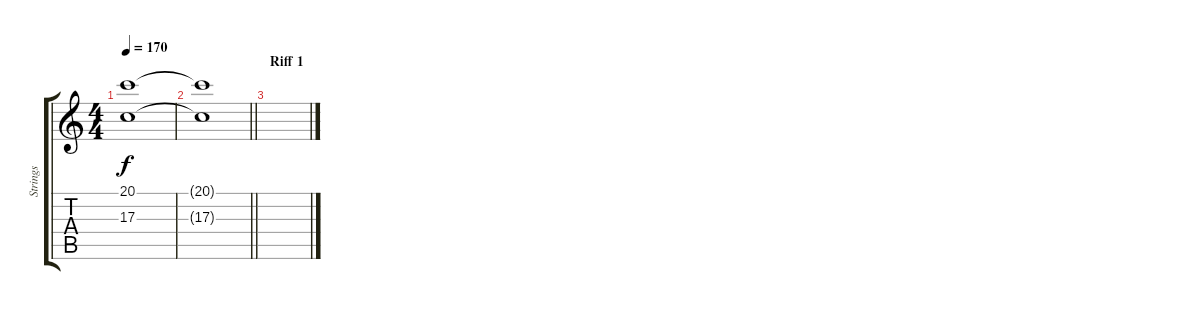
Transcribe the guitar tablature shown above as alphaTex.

\track ("Strings" "Strings") {instrument stringensemble1}
\staff {score tabs}
\tuning (E4 B3 G3 D3 A2 E2) {hide}
\ts (4 4)
\tempo 170
\clef g2
\ks c
(20.1{t} 17.3{t}).1{dy f} |
\barLineRight lightlight
(20.1{t} 17.3{t}).1 |
\section ("" "Riff 1")
